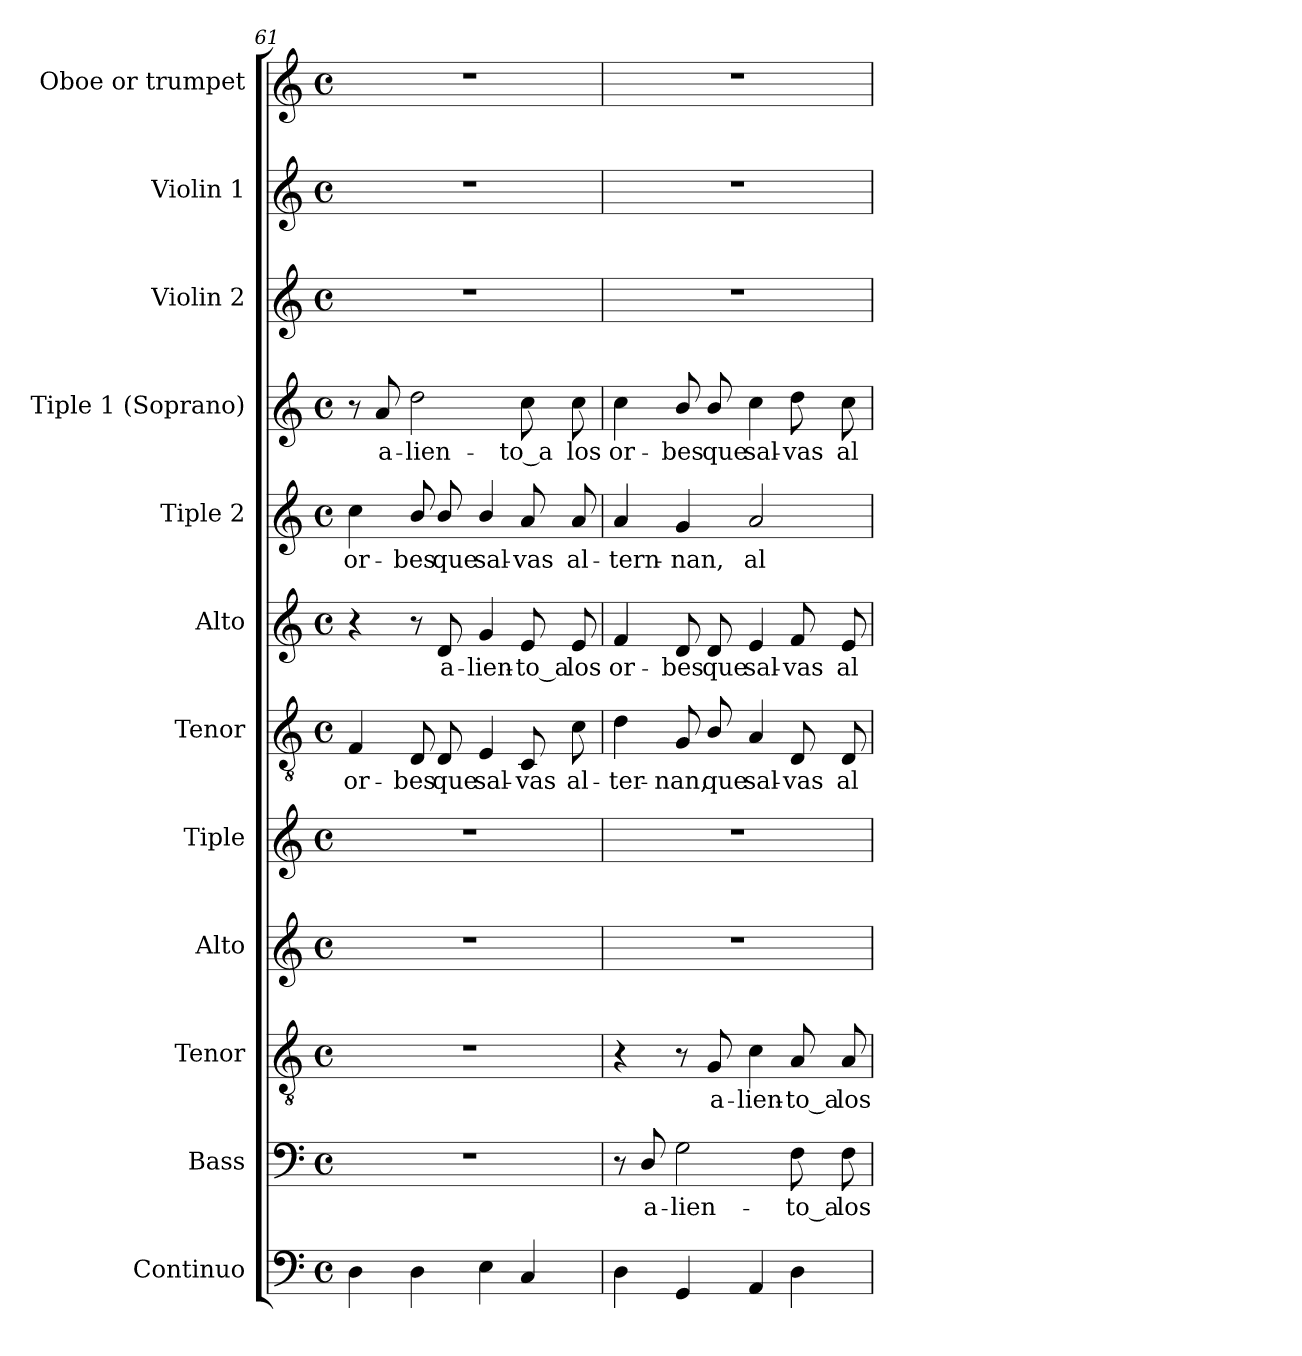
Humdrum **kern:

**kern	**kern	**text	**kern	**text	**kern	**kern	**kern	**text	**kern	**text	**kern	**text	**kern	**text	**kern	**kern	**kern
*part12	*part11	*part11	*part10	*part10	*part9	*part8	*part7	*part7	*part6	*part6	*part5	*part5	*part4	*part4	*part3	*part2	*part1
*staff12	*staff11	*staff11	*staff10	*staff10	*staff9	*staff8	*staff7	*staff7	*staff6	*staff6	*staff5	*staff5	*staff4	*staff4	*staff3	*staff2	*staff1
*I"Continuo	*I"Bass	*	*I"Tenor	*	*I"Alto	*I"Tiple	*I"Tenor	*	*I"Alto	*	*I"Tiple 2	*	*I"Tiple 1 (Soprano)	*	*I"Violin 2	*I"Violin 1	*I"Oboe or trumpet
*	*I'B.	*	*I'T.	*	*I'A.	*	*I'T.	*	*I'A.	*	*	*	*I'S1.	*	*I'Vln. 2	*I'Vln. 1	*I'Ob.
!!LO:PB:g=z
*clefF4	*clefF4	*	*clefGv2	*	*clefG2	*clefG2	*clefGv2	*	*clefG2	*	*clefG2	*	*clefG2	*	*clefG2	*clefG2	*clefG2
*	*	*	*ITrd7c12	*	*	*	*ITrd7c12	*	*	*	*	*	*	*	*	*	*
*k[]	*k[]	*	*k[]	*	*k[]	*k[]	*k[]	*	*k[]	*	*k[]	*	*k[]	*	*k[]	*k[]	*k[]
*C:	*C:	*	*C:	*	*C:	*C:	*C:	*	*C:	*	*C:	*	*C:	*	*C:	*C:	*C:
*M4/4	*M4/4	*	*M4/4	*	*M4/4	*M4/4	*M4/4	*	*M4/4	*	*M4/4	*	*M4/4	*	*M4/4	*M4/4	*M4/4
*met(c)	*met(c)	*	*met(c)	*	*met(c)	*met(c)	*met(c)	*	*met(c)	*	*met(c)	*	*met(c)	*	*met(c)	*met(c)	*met(c)
=61	=61	=61	=61	=61	=61	=61	=61	=61	=61	=61	=61	=61	=61	=61	=61	=61	=61
!	!	!	!	!	!	!	!	!LO:LY:b:color=#000000	!	!	!	!	!	!	!	!	!
!	!	!	!	!	!	!	!	!	!	!	!	!LO:LY:b:color=#000000	!	!	!	!	!
4Di\	1r	.	1r	.	1r	1r	4FFi/	or-	4r	.	4cci\	or-	8r	.	1r	1r	1r
!	!	!	!	!	!	!	!	!	!	!	!	!	!	!LO:LY:b:color=#000000	!	!	!
.	.	.	.	.	.	.	.	.	.	.	.	.	8ai/	a-	.	.	.
!	!	!	!	!	!	!	!	!LO:LY:b:color=#000000	!	!	!	!	!	!	!	!	!
!	!	!	!	!	!	!	!	!	!	!	!	!LO:LY:b:color=#000000	!	!	!	!	!
!	!	!	!	!	!	!	!	!	!	!	!	!	!	!LO:LY:b:color=#000000	!	!	!
4Di\	.	.	.	.	.	.	8DDi/	-bes	8r	.	8bi/	-bes	2ddi\	-lien-	.	.	.
!	!	!	!	!	!	!	!	!LO:LY:b:color=#000000	!	!	!	!	!	!	!	!	!
!	!	!	!	!	!	!	!	!	!	!LO:LY:b:color=#000000	!	!	!	!	!	!	!
!	!	!	!	!	!	!	!	!	!	!	!	!LO:LY:b:color=#000000	!	!	!	!	!
.	.	.	.	.	.	.	8DDi/	que	8di/	a-	8bi/	que	.	.	.	.	.
!	!	!	!	!	!	!	!	!LO:LY:b:color=#000000	!	!	!	!	!	!	!	!	!
!	!	!	!	!	!	!	!	!	!	!LO:LY:b:color=#000000	!	!	!	!	!	!	!
!	!	!	!	!	!	!	!	!	!	!	!	!LO:LY:b:color=#000000	!	!	!	!	!
4Ei\	.	.	.	.	.	.	4EEi/	sal-	4gi/	-lien-	4bi/	sal-	.	.	.	.	.
!	!	!	!	!	!	!	!	!LO:LY:b:color=#000000	!	!	!	!	!	!	!	!	!
!	!	!	!	!	!	!	!	!	!	!LO:LY:b:color=#000000	!	!	!	!	!	!	!
!	!	!	!	!	!	!	!	!	!	!	!	!LO:LY:b:color=#000000	!	!	!	!	!
!	!	!	!	!	!	!	!	!	!	!	!	!	!	!LO:LY:b:color=#000000	!	!	!
4Ci/	.	.	.	.	.	.	8CCi/	-vas	8ei/	-to_a	8ai/	-vas	8cci\	-to_a	.	.	.
!	!	!	!	!	!	!	!	!LO:LY:b:color=#000000	!	!	!	!	!	!	!	!	!
!	!	!	!	!	!	!	!	!	!	!LO:LY:b:color=#000000	!	!	!	!	!	!	!
!	!	!	!	!	!	!	!	!	!	!	!	!LO:LY:b:color=#000000	!	!	!	!	!
!	!	!	!	!	!	!	!	!	!	!	!	!	!	!LO:LY:b:color=#000000	!	!	!
.	.	.	.	.	.	.	8Ci\	al-	8ei/	los	8ai/	al-	8cci\	los	.	.	.
=62	=62	=62	=62	=62	=62	=62	=62	=62	=62	=62	=62	=62	=62	=62	=62	=62	=62
!	!	!	!	!	!	!	!	!LO:LY:b:color=#000000	!	!	!	!	!	!	!	!	!
!	!	!	!	!	!	!	!	!	!	!LO:LY:b:color=#000000	!	!	!	!	!	!	!
!	!	!	!	!	!	!	!	!	!	!	!	!LO:LY:b:color=#000000	!	!	!	!	!
!	!	!	!	!	!	!	!	!	!	!	!	!	!	!LO:LY:b:color=#000000	!	!	!
4Di\	8r	.	4r	.	1r	1r	4Di\	-ter-	4fi/	or-	4ai/	-tern-	4cci\	or-	1r	1r	1r
!	!	!LO:LY:b:color=#000000	!	!	!	!	!	!	!	!	!	!	!	!	!	!	!
.	8Di/	a-	.	.	.	.	.	.	.	.	.	.	.	.	.	.	.
!	!	!LO:LY:b:color=#000000	!	!	!	!	!	!	!	!	!	!	!	!	!	!	!
!	!	!	!	!	!	!	!	!LO:LY:b:color=#000000	!	!	!	!	!	!	!	!	!
!	!	!	!	!	!	!	!	!	!	!LO:LY:b:color=#000000	!	!	!	!	!	!	!
!	!	!	!	!	!	!	!	!	!	!	!	!LO:LY:b:color=#000000	!	!	!	!	!
!	!	!	!	!	!	!	!	!	!	!	!	!	!	!LO:LY:b:color=#000000	!	!	!
4GGi/	2Gi\	-lien-	8r	.	.	.	8GGi/	-nan,	8di/	-bes	4gi/	-nan,	8bi/	-bes	.	.	.
!	!	!	!	!LO:LY:b:color=#000000	!	!	!	!	!	!	!	!	!	!	!	!	!
!	!	!	!	!	!	!	!	!LO:LY:b:color=#000000	!	!	!	!	!	!	!	!	!
!	!	!	!	!	!	!	!	!	!	!LO:LY:b:color=#000000	!	!	!	!	!	!	!
!	!	!	!	!	!	!	!	!	!	!	!	!	!	!LO:LY:b:color=#000000	!	!	!
.	.	.	8GGi/	a-	.	.	8BBi/	que	8di/	que	.	.	8bi/	que	.	.	.
!	!	!	!	!LO:LY:b:color=#000000	!	!	!	!	!	!	!	!	!	!	!	!	!
!	!	!	!	!	!	!	!	!LO:LY:b:color=#000000	!	!	!	!	!	!	!	!	!
!	!	!	!	!	!	!	!	!	!	!LO:LY:b:color=#000000	!	!	!	!	!	!	!
!	!	!	!	!	!	!	!	!	!	!	!	!LO:LY:b:color=#000000	!	!	!	!	!
!	!	!	!	!	!	!	!	!	!	!	!	!	!	!LO:LY:b:color=#000000	!	!	!
4AAi/	.	.	4Ci\	-lien-	.	.	4AAi/	sal-	4ei/	sal-	2ai/	al-	4cci\	sal-	.	.	.
!	!	!LO:LY:b:color=#000000	!	!	!	!	!	!	!	!	!	!	!	!	!	!	!
!	!	!	!	!LO:LY:b:color=#000000	!	!	!	!	!	!	!	!	!	!	!	!	!
!	!	!	!	!	!	!	!	!LO:LY:b:color=#000000	!	!	!	!	!	!	!	!	!
!	!	!	!	!	!	!	!	!	!	!LO:LY:b:color=#000000	!	!	!	!	!	!	!
!	!	!	!	!	!	!	!	!	!	!	!	!	!	!LO:LY:b:color=#000000	!	!	!
4Di\	8Fi\	-to_a	8AAi/	-to_a	.	.	8DDi/	-vas	8fi/	-vas	.	.	8ddi\	-vas	.	.	.
!	!	!LO:LY:b:color=#000000	!	!	!	!	!	!	!	!	!	!	!	!	!	!	!
!	!	!	!	!LO:LY:b:color=#000000	!	!	!	!	!	!	!	!	!	!	!	!	!
!	!	!	!	!	!	!	!	!LO:LY:b:color=#000000	!	!	!	!	!	!	!	!	!
!	!	!	!	!	!	!	!	!	!	!LO:LY:b:color=#000000	!	!	!	!	!	!	!
!	!	!	!	!	!	!	!	!	!	!	!	!	!	!LO:LY:b:color=#000000	!	!	!
.	8Fi\	los	8AAi/	los	.	.	8DDi/	al-	8ei/	al-	.	.	8cci\	al-	.	.	.
=	=	=	=	=	=	=	=	=	=	=	=	=	=	=	=	=	=
*-	*-	*-	*-	*-	*-	*-	*-	*-	*-	*-	*-	*-	*-	*-	*-	*-	*-
